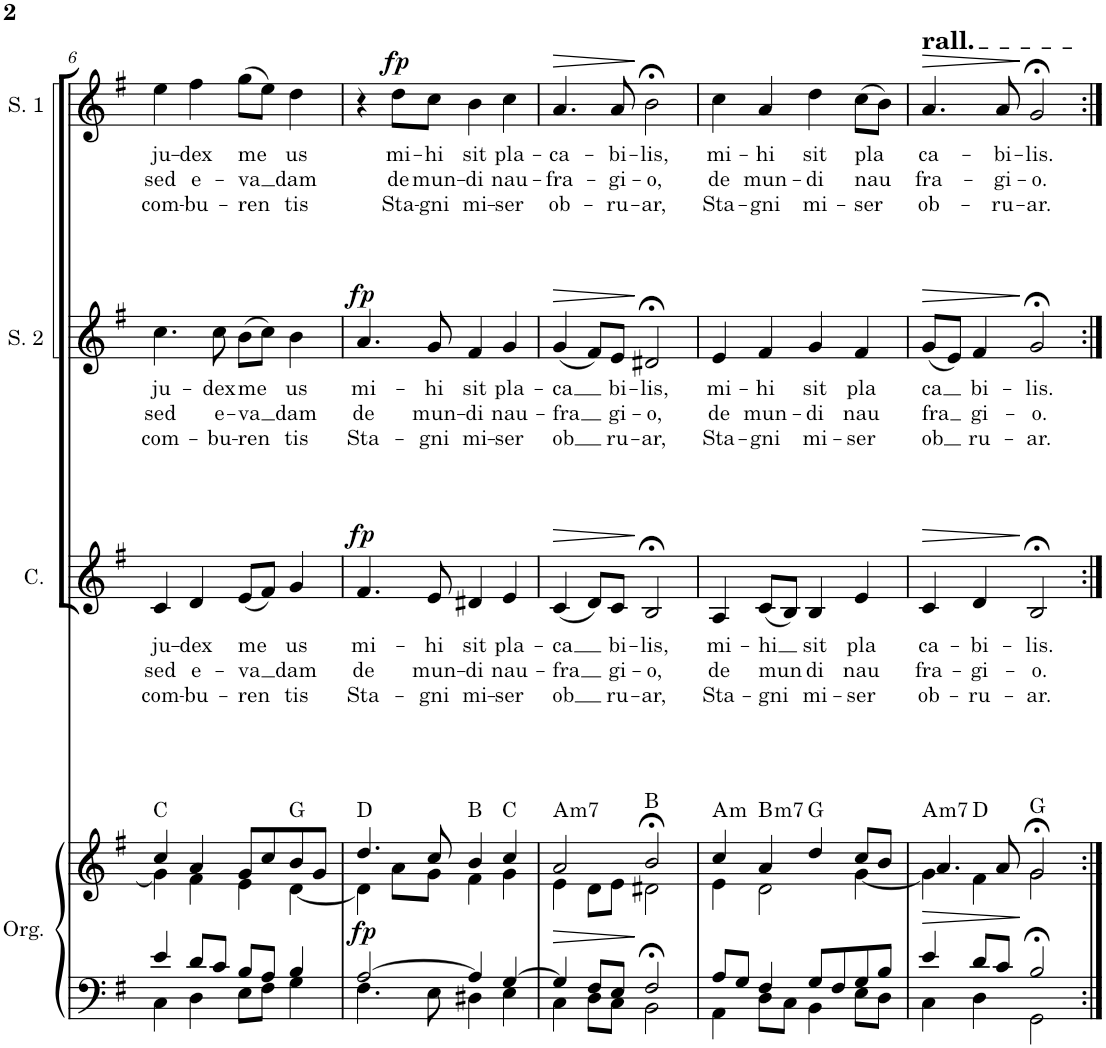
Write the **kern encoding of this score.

**kern	**kern	**dynam	**harte	**kern	**text	**text	**text	**dynam	**kern	**text	**text	**text	**dynam	**kern	**text	**text	**text	**dynam	**harte
*part4	*part4	*part4	*part4	*part3	*part3	*part3	*part3	*part3	*part2	*part2	*part2	*part2	*part2	*part1	*part1	*part1	*part1	*part1	*part1
*staff5	*staff4	*staff4/5	*	*staff3	*staff3	*staff3	*staff3	*staff3	*staff2	*staff2	*staff2	*staff2	*staff2	*staff1	*staff1	*staff1	*staff1	*staff1	*
*I"Órgano	*	*	*	*I"Contralto	*	*	*	*	*I"Soprano 2	*	*	*	*	*I"Soprano 1	*	*	*	*	*
*	*	*	*	*I'C.	*	*	*	*	*I'S. 2	*	*	*	*	*I'S. 1	*	*	*	*	*
!!LO:PB:g=z
*clefF4	*clefG2	*	*	*clefG2	*	*	*	*	*clefG2	*	*	*	*	*clefG2	*	*	*	*	*
*k[f#]	*k[f#]	*	*	*k[f#]	*	*	*	*	*k[f#]	*	*	*	*	*k[f#]	*	*	*	*	*
*M4/4	*M4/4	*	*	*M4/4	*	*	*	*	*M4/4	*	*	*	*	*M4/4	*	*	*	*	*
=6	=6	=6	=6	=6	=6	=6	=6	=6	=6	=6	=6	=6	=6	=6	=6	=6	=6	=6	=6
*^	*^	*	*	*	*	*	*	*	*	*	*	*	*	*	*	*	*	*	*
!	!	!	!	!	!	!	!LO:LY:b	!LO:LY:b	!LO:LY:b	!	!	!LO:LY:b	!LO:LY:b	!LO:LY:b	!	!	!LO:LY:b	!LO:LY:b	!LO:LY:b	!	!
4e/	4C\	4cc/	4g\]	.	C:maj	4c/	ju-	sed	com-	.	4.cc\	ju-	sed	com-	.	4ee\	ju-	sed	com-	.	C:maj
!	!	!	!	!	!	!	!LO:LY:b	!LO:LY:b	!LO:LY:b	!	!	!	!	!	!	!	!LO:LY:b	!LO:LY:b	!LO:LY:b	!	!
8d/L	4D\	4a/	4f#\	.	.	4d/	-dex	e-	-bu-	.	.	.	.	.	.	4ff#\	-dex	e-	-bu-	.	.
!	!	!	!	!	!	!	!	!	!	!	!	!LO:LY:b	!LO:LY:b	!LO:LY:b	!	!	!	!	!	!	!
8c/J	.	.	.	.	.	.	.	.	.	.	8cc\	-dex	e-	-bu-	.	.	.	.	.	.	.
!	!	!	!	!	!	!	!LO:LY:b	!LO:LY:b	!LO:LY:b	!	!	!LO:LY:b	!LO:LY:b	!LO:LY:b	!	!	!LO:LY:b	!LO:LY:b	!LO:LY:b	!	!
8B/L	8E\L	8g/L	4e\	.	.	(8e/L	me	-va	-ren	.	(8b\L	me	-va	-ren	.	(8gg\L	me	-va	-ren	.	.
8A/J	8F#\J	8cc/	.	.	.	8f#/J)	.	.	.	.	8cc\J)	.	.	.	.	8ee\J)	.	.	.	.	.
!	!	!	!	!	!	!	!LO:LY:b	!LO:LY:b	!LO:LY:b	!	!	!LO:LY:b	!LO:LY:b	!LO:LY:b	!	!	!LO:LY:b	!LO:LY:b	!LO:LY:b	!	!
4B/	4G\	8b/	[4d\	.	G:maj	4g/	us	dam	tis	.	4b\	us	dam	tis	.	4dd\	us	dam	tis	.	G:maj
.	.	8g/J	.	.	.	.	.	.	.	.	.	.	.	.	.	.	.	.	.	.	.
=7	=7	=7	=7	=7	=7	=7	=7	=7	=7	=7	=7	=7	=7	=7	=7	=7	=7	=7	=7	=7	=7
!	!	!	!	!LO:DY:b	!	!	!LO:LY:b	!LO:LY:b	!LO:LY:b	!LO:DY:a	!	!LO:LY:b	!LO:LY:b	!LO:LY:b	!LO:DY:a	!	!	!	!	!	!
[2A/	4.F#\	4.dd/	4d\]	fp	D:maj	4.f#/	mi-	de	Sta-	fp	4.a/	mi-	de	Sta-	fp	4r	.	.	.	.	D:maj
!	!	!	!	!	!	!	!	!	!	!	!	!	!	!	!	!	!LO:LY:b	!LO:LY:b	!LO:LY:b	!LO:DY:a	!
.	.	.	8a\L	.	.	.	.	.	.	.	.	.	.	.	.	8dd\L	mi-	de	Sta-	fp	.
!	!	!	!	!	!	!	!LO:LY:b	!LO:LY:b	!LO:LY:b	!	!	!LO:LY:b	!LO:LY:b	!LO:LY:b	!	!	!LO:LY:b	!LO:LY:b	!LO:LY:b	!	!
.	8E\	8cc/	8g\J	.	.	8e/	-hi	mun-	-gni	.	8g/	-hi	mun-	-gni	.	8cc\J	-hi	mun-	-gni	.	.
!	!	!	!	!	!	!	!LO:LY:b	!LO:LY:b	!LO:LY:b	!	!	!LO:LY:b	!LO:LY:b	!LO:LY:b	!	!	!LO:LY:b	!LO:LY:b	!LO:LY:b	!	!
4A/]	4D#X\	4b/	4f#\	.	B:maj	4d#X/	sit	-di	mi-	.	4f#/	sit	-di	mi-	.	4b\	sit	-di	mi-	.	B:maj
!	!	!	!	!	!	!	!LO:LY:b	!LO:LY:b	!LO:LY:b	!	!	!LO:LY:b	!LO:LY:b	!LO:LY:b	!	!	!LO:LY:b	!LO:LY:b	!LO:LY:b	!	!
[4G/	4E\	4cc/	4g\	.	C:maj	4e/	pla-	nau-	-ser	.	4g/	pla-	nau-	-ser	.	4cc\	pla-	nau-	-ser	.	C:maj
=8	=8	=8	=8	=8	=8	=8	=8	=8	=8	=8	=8	=8	=8	=8	=8	=8	=8	=8	=8	=8	=8
!	!	!	!	!LO:HP:b	!LO:H:kt=m7	!	!LO:LY:b	!LO:LY:b	!LO:LY:b	!LO:HP:b	!	!LO:LY:b	!LO:LY:b	!LO:LY:b	!LO:HP:b	!	!LO:LY:b	!LO:LY:b	!LO:LY:b	!LO:HP:b	!LO:H:kt=m7
4G/]	4C\	2a/	4e\	>	A:min7	(4c/	-ca	-fra	ob	>	(4g/	-ca	-fra	ob	>	4.a/	-ca-	-fra-	ob-	>	A:min7
8F#/L	8D\L	.	8d\L	.	.	8d/L)	.	.	.	.	8f#/L)	.	.	.	.	.	.	.	.	.	.
!	!	!	!	!	!	!	!LO:LY:b	!LO:LY:b	!LO:LY:b	!	!	!LO:LY:b	!LO:LY:b	!LO:LY:b	!	!	!LO:LY:b	!LO:LY:b	!LO:LY:b	!	!
8E/J	8C\J	.	8e\J	.	.	8c/J	bi-	gi-	ru-	.	8e/J	bi-	gi-	ru-	.	8a/	-bi-	-gi-	-ru-	.	.
!	!	!	!	!	!	!	!LO:LY:b	!LO:LY:b	!LO:LY:b	!	!	!LO:LY:b	!LO:LY:b	!LO:LY:b	!	!	!LO:LY:b	!LO:LY:b	!LO:LY:b	!	!
2F#;</	2BB\	2b;</	2d#X\	]	B:maj	2B;</	-lis,	-o,	-ar,	]	2d#X;</	-lis,	-o,	-ar,	]	2b;<\	-lis,	-o,	-ar,	]	B:maj
=9	=9	=9	=9	=9	=9	=9	=9	=9	=9	=9	=9	=9	=9	=9	=9	=9	=9	=9	=9	=9	=9
!	!	!	!	!	!LO:H:kt=m	!	!LO:LY:b	!LO:LY:b	!LO:LY:b	!	!	!LO:LY:b	!LO:LY:b	!LO:LY:b	!	!	!LO:LY:b	!LO:LY:b	!LO:LY:b	!	!LO:H:kt=m
8A/L	4AA\	4cc/	4e\	.	A:min	4A/	mi-	de	Sta-	.	4e/	mi-	de	Sta-	.	4cc\	mi-	de	Sta-	.	A:min
8G/J	.	.	.	.	.	.	.	.	.	.	.	.	.	.	.	.	.	.	.	.	.
!	!	!	!	!	!LO:H:kt=m7	!	!LO:LY:b	!LO:LY:b	!LO:LY:b	!	!	!LO:LY:b	!LO:LY:b	!LO:LY:b	!	!	!LO:LY:b	!LO:LY:b	!LO:LY:b	!	!LO:H:kt=m7
4F#/	8D\L	4a/	2d\	.	B:min7	(8c/L	-hi	mun	-gni	.	4f#/	-hi	mun-	-gni	.	4a/	-hi	mun-	-gni	.	B:min7
.	8C\J	.	.	.	.	8B/J)	.	.	.	.	.	.	.	.	.	.	.	.	.	.	.
!	!	!	!	!	!	!	!LO:LY:b	!LO:LY:b	!LO:LY:b	!	!	!LO:LY:b	!LO:LY:b	!LO:LY:b	!	!	!LO:LY:b	!LO:LY:b	!LO:LY:b	!	!
8G/L	4BB\	4dd/	.	.	G:maj	4B/	sit	di	mi-	.	4g/	sit	-di	mi-	.	4dd\	sit	-di	mi-	.	G:maj
8F#/	.	.	.	.	.	.	.	.	.	.	.	.	.	.	.	.	.	.	.	.	.
!	!	!	!	!	!	!	!LO:LY:b	!LO:LY:b	!LO:LY:b	!	!	!LO:LY:b	!LO:LY:b	!LO:LY:b	!	!	!LO:LY:b	!LO:LY:b	!LO:LY:b	!	!
8G/	8E\L	8cc/L	[4g\	.	.	4e/	pla	nau	-ser	.	4f#/	pla	nau	-ser	.	(8cc\L	pla	nau	-ser	.	.
8B/J	8D\J	8b/J	.	.	.	.	.	.	.	.	.	.	.	.	.	8b\J)	.	.	.	.	.
=10	=10	=10	=10	=10	=10	=10	=10	=10	=10	=10	=10	=10	=10	=10	=10	=10	=10	=10	=10	=10	=10
!	!	!	!	!	!	!	!	!	!	!	!	!	!	!	!	!LO:TX:a:t=rall.	!	!	!	!	!
!	!	!	!	!LO:HP:b	!LO:H:kt=m7	!	!LO:LY:b	!LO:LY:b	!LO:LY:b	!LO:HP:b	!	!LO:LY:b	!LO:LY:b	!LO:LY:b	!LO:HP:b	!	!LO:LY:b	!LO:LY:b	!LO:LY:b	!LO:HP:b	!LO:H:kt=m7
*	*	*	*	*	*	*	*	*	*	*	*	*	*	*	*	*^	*	*	*	*	*
4e/	4C\	4.a/	4g\]	>	A:min7	4c/	ca-	fra-	ob-	>	(8g/L	ca	fra	ob	>	4.a/	4ryy	ca-	fra-	ob-	>	A:min7
.	.	.	.	.	.	.	.	.	.	.	8e/J)	.	.	.	.	.	.	.	.	.	.	.
!	!	!	!	!	!	!	!LO:LY:b	!LO:LY:b	!LO:LY:b	!	!	!LO:LY:b	!LO:LY:b	!LO:LY:b	!	!	!	!	!	!	!	!
8d/L	4D\	.	4f#\	.	D:maj	4d/	-bi-	-gi-	-ru-	.	4f#/	bi-	gi-	ru-	.	.	2.ryy	.	.	.	.	D:maj
!	!	!	!	!	!	!	!	!	!	!	!	!	!	!	!	!	!	!LO:LY:b	!LO:LY:b	!LO:LY:b	!	!
8c/J	.	8a/	.	.	.	.	.	.	.	.	.	.	.	.	.	8a/	.	-bi-	-gi-	-ru-	.	.
!	!	!	!	!	!	!	!LO:LY:b	!LO:LY:b	!LO:LY:b	!	!	!LO:LY:b	!LO:LY:b	!LO:LY:b	!	!	!	!LO:LY:b	!LO:LY:b	!LO:LY:b	!	!
2B;</	2GG\	2g;</	2g\	]	G:maj	2B;</	-lis.	-o.	-ar.	]	2g;</	-lis.	-o.	-ar.	]	2g;</	.	-lis.	-o.	-ar.	]	G:maj
*v	*v	*	*	*	*	*	*	*	*	*	*	*	*	*	*	*v	*v	*	*	*	*	*
*	*v	*v	*	*	*	*	*	*	*	*	*	*	*	*	*	*	*	*	*	*
=:|!	=:|!	=:|!	=:|!	=:|!	=:|!	=:|!	=:|!	=:|!	=:|!	=:|!	=:|!	=:|!	=:|!	=:|!	=:|!	=:|!	=:|!	=:|!	=:|!
*-	*-	*-	*-	*-	*-	*-	*-	*-	*-	*-	*-	*-	*-	*-	*-	*-	*-	*-	*-
